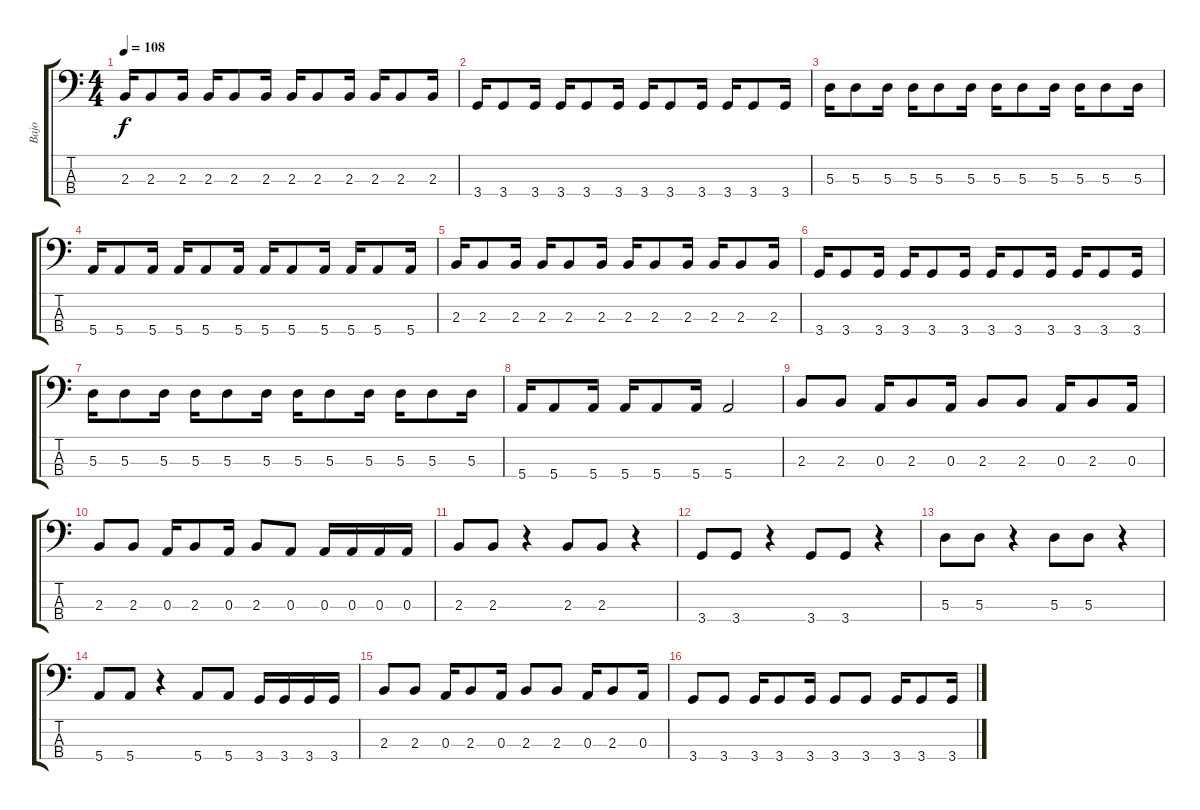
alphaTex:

\track ("Bajo" "Bajo") {instrument synthbass2}
\staff {score tabs}
\tuning (G2 D2 A1 E1) {hide}
\ts (4 4)
\tempo 108
\clef f4
\ks c
2.3.16{dy f} 2.3.8 2.3.16 2.3.16 2.3.8 2.3.16 2.3.16 2.3.8 2.3.16 2.3.16 2.3.8 2.3.16 |
3.4.16 3.4.8 3.4.16 3.4.16 3.4.8 3.4.16 3.4.16 3.4.8 3.4.16 3.4.16 3.4.8 3.4.16 |
5.3.16 5.3.8 5.3.16 5.3.16 5.3.8 5.3.16 5.3.16 5.3.8 5.3.16 5.3.16 5.3.8 5.3.16 |
5.4.16 5.4.8 5.4.16 5.4.16 5.4.8 5.4.16 5.4.16 5.4.8 5.4.16 5.4.16 5.4.8 5.4.16 |
2.3.16 2.3.8 2.3.16 2.3.16 2.3.8 2.3.16 2.3.16 2.3.8 2.3.16 2.3.16 2.3.8 2.3.16 |
3.4.16 3.4.8 3.4.16 3.4.16 3.4.8 3.4.16 3.4.16 3.4.8 3.4.16 3.4.16 3.4.8 3.4.16 |
5.3.16 5.3.8 5.3.16 5.3.16 5.3.8 5.3.16 5.3.16 5.3.8 5.3.16 5.3.16 5.3.8 5.3.16 |
5.4.16 5.4.8 5.4.16 5.4.16 5.4.8 5.4.16 5.4.2 |
2.3.8 2.3.8 0.3.16 2.3.8 0.3.16 2.3.8 2.3.8 0.3.16 2.3.8 0.3.16 |
2.3.8 2.3.8 0.3.16 2.3.8 0.3.16 2.3.8 0.3.8 0.3.16 0.3.16 0.3.16 0.3.16 |
2.3.8 2.3.8 r.4 2.3.8 2.3.8 r.4 |
3.4.8 3.4.8 r.4 3.4.8 3.4.8 r.4 |
5.3.8 5.3.8 r.4 5.3.8 5.3.8 r.4 |
5.4.8 5.4.8 r.4 5.4.8 5.4.8 3.4.16 3.4.16 3.4.16 3.4.16 |
2.3.8 2.3.8 0.3.16 2.3.8 0.3.16 2.3.8 2.3.8 0.3.16 2.3.8 0.3.16 |
3.4.8 3.4.8 3.4.16 3.4.8 3.4.16 3.4.8 3.4.8 3.4.16 3.4.8 3.4.16
